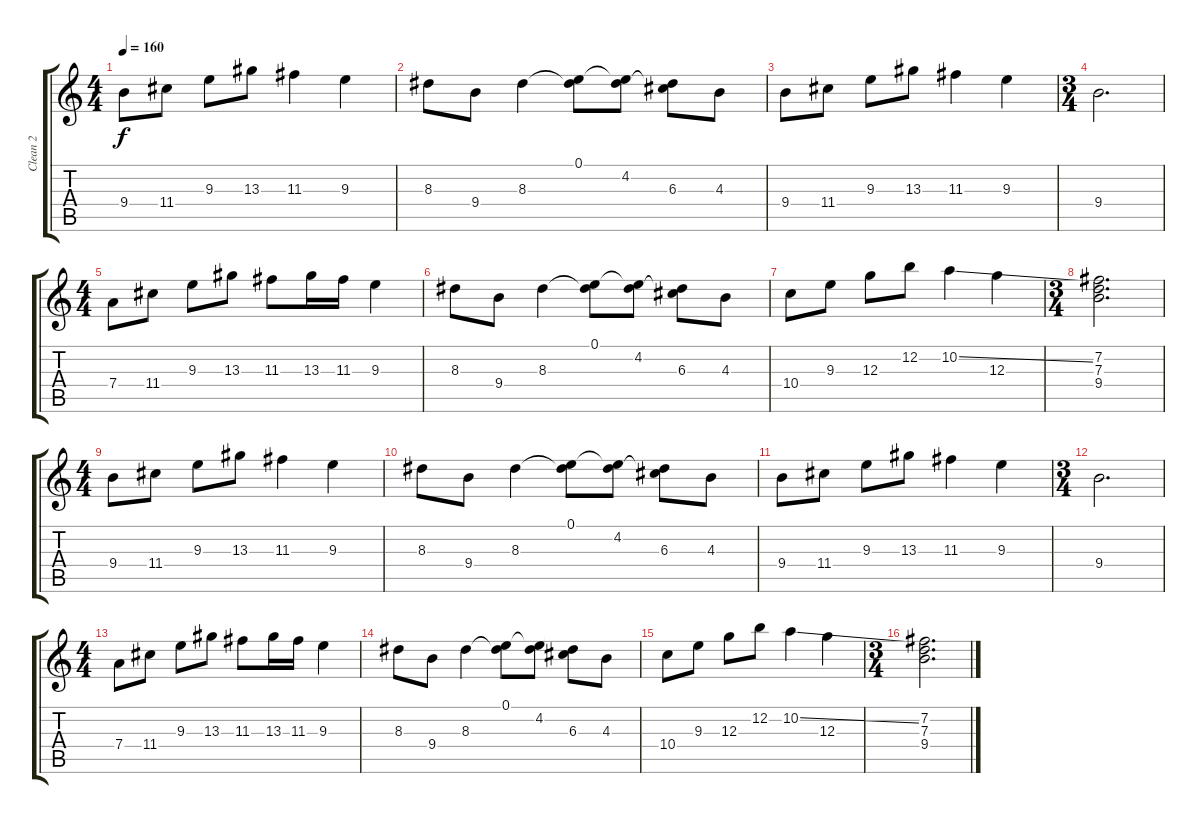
\track ("Clean 2" "Clean 2") {instrument electricguitarclean}
\staff {score tabs}
\tuning (E4 B3 G3 D3 A2 E2) {hide}
\ts (4 4)
\tempo 160
\clef g2
\ks c
9.4.8{dy f} 11.4.8 9.3.8 13.3.8 11.3.4 9.3.4 |
8.3.8 9.4.8 8.3.4 (0.1 8.3{t}).8 (0.1{t} 4.2).8 (4.2{t} 6.3).8 4.3.8 |
9.4.8 11.4.8 9.3.8 13.3.8 11.3.4 9.3.4 |
\ts (3 4)
9.4.2{d} |
\ts (4 4)
7.4.8 11.4.8 9.3.8 13.3.8 11.3.8 13.3.16 11.3.16 9.3.4 |
8.3.8 9.4.8 8.3.4 (0.1 8.3{t}).8 (0.1{t} 4.2).8 (4.2{t} 6.3).8 4.3.8 |
10.4.8 9.3.8 12.3.8 12.2.8 10.2{ss}.4 12.3.4 |
\ts (3 4)
(7.2 7.3 9.4).2{d} |
\ts (4 4)
9.4.8 11.4.8 9.3.8 13.3.8 11.3.4 9.3.4 |
8.3.8 9.4.8 8.3.4 (0.1 8.3{t}).8 (0.1{t} 4.2).8 (4.2{t} 6.3).8 4.3.8 |
9.4.8 11.4.8 9.3.8 13.3.8 11.3.4 9.3.4 |
\ts (3 4)
9.4.2{d} |
\ts (4 4)
7.4.8 11.4.8 9.3.8 13.3.8 11.3.8 13.3.16 11.3.16 9.3.4 |
8.3.8 9.4.8 8.3.4 (0.1 8.3{t}).8 (0.1{t} 4.2).8 (4.2{t} 6.3).8 4.3.8 |
10.4.8 9.3.8 12.3.8 12.2.8 10.2{ss}.4 12.3.4 |
\ts (3 4)
(7.2 7.3 9.4).2{d}
